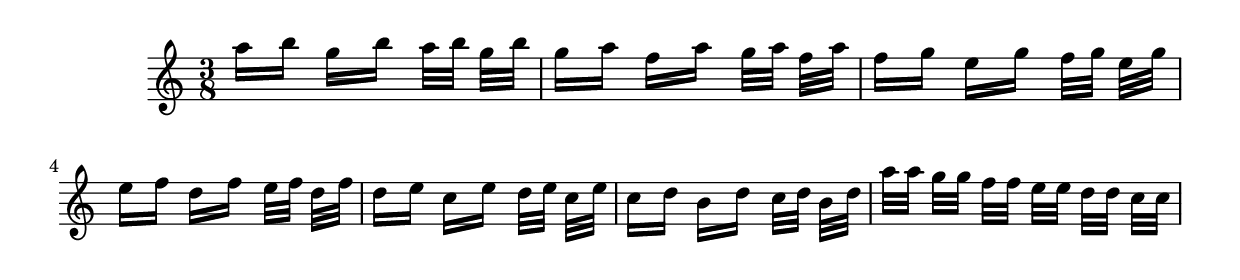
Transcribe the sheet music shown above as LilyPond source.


\header {

texidoc = "Stem lengths take precedence over beam quants: `forbidden'
    quants are only avoided for 32nd beams when they are outside of
    the staff. However, that leads to very long stems, which is even
    worse."

}

\version "2.3.17"

\score {
     \relative c''{ 
\time 3/8
a'16[ b] g[ b]
a32[ b] g[ b] 
g16[ a] f[ a]
g32[ a] f[ a] 
f16[ g] e[ g]
f32[ g] e[ g] 
e16[ f] d[ f]
e32[ f] d[ f] 
d16[ e] c[ e]
d32[ e] c[ e]
c16[ d] b[ d]
c32[ d] b[ d]
a'32[ a] g[ g] f[ f] e[ e] d[ d] c[ c]
}
\paper {  }
}
